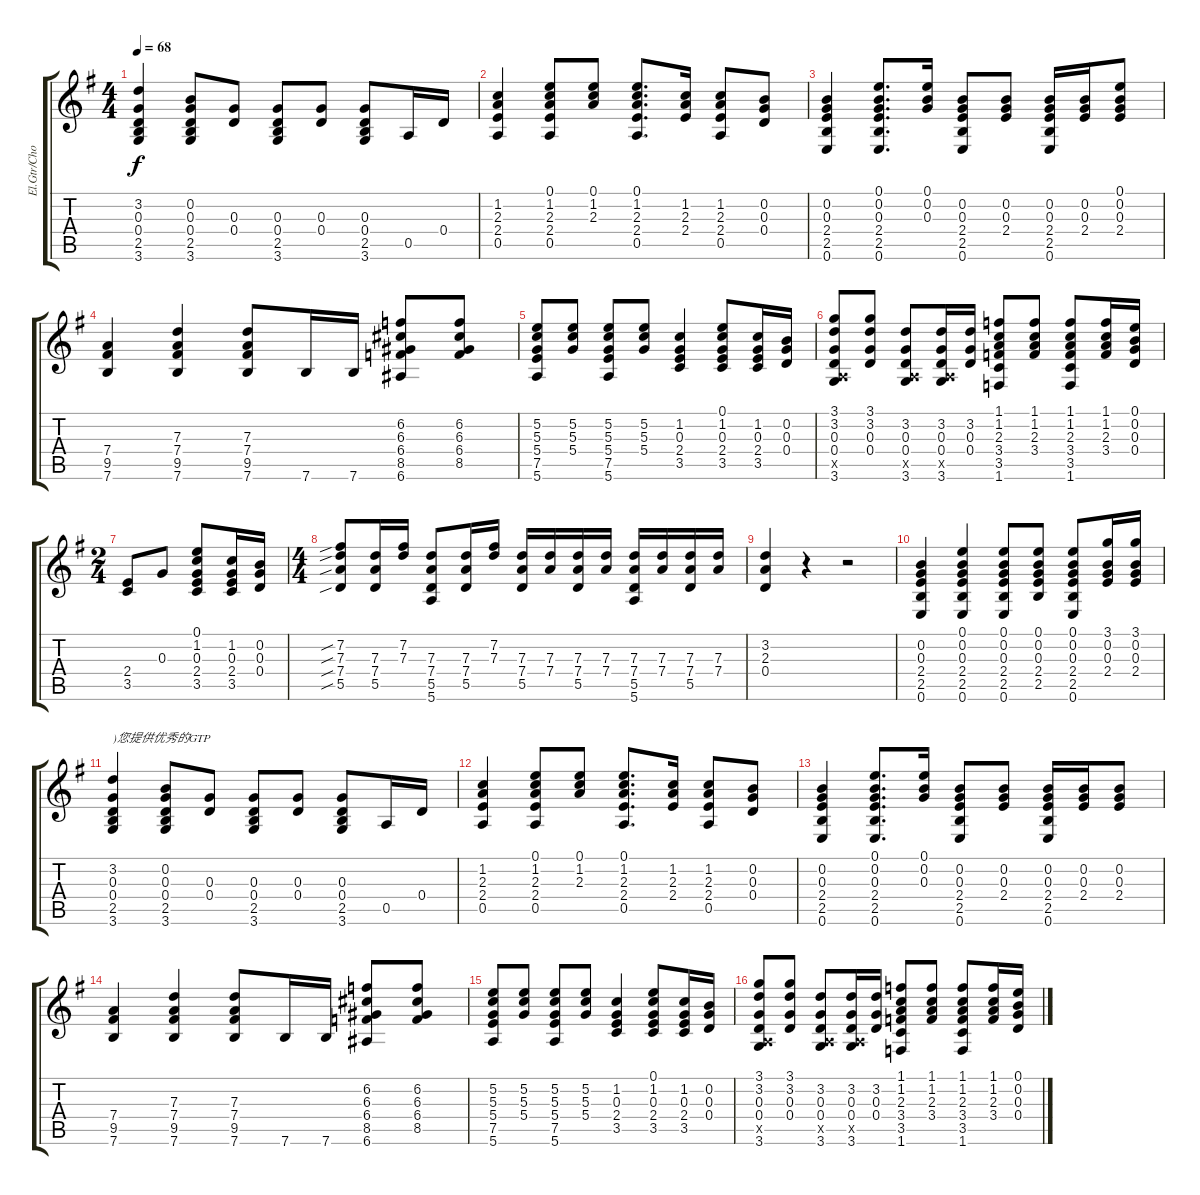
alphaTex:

\track ("El.Gtr/Chorus" "El.Gtr/Cho") {instrument electricguitarjazz}
\staff {score tabs}
\tuning (E4 B3 G3 D3 A2 E2) {hide}
\ts (4 4)
\tempo 68
\clef g2
\ks g
(3.2 0.3 0.4 2.5 3.6).4{dy f} (0.2 0.3 0.4 2.5 3.6).8 (0.3 0.4).8 (0.3 0.4 2.5 3.6).8 (0.3 0.4).8 (0.3 0.4 2.5 3.6).8 0.5.16 0.4.16 |
(1.2 2.3 2.4 0.5).4 (0.1 1.2 2.3 2.4 0.5).8 (0.1 1.2 2.3).8 (0.1 1.2 2.3 2.4 0.5).8{d} (1.2 2.3 2.4).16 (1.2 2.3 2.4 0.5).8 (0.2 0.3 0.4).8 |
(0.2 0.3 2.4 2.5 0.6).4 (0.1 0.2 0.3 2.4 2.5 0.6).8{d} (0.1 0.2 0.3).16 (0.2 0.3 2.4 2.5 0.6).8 (0.2 0.3 2.4).8 (0.2 0.3 2.4 2.5 0.6).16 (0.2 0.3 2.4).16 (0.1 0.2 0.3 2.4).8 |
(7.4 9.5 7.6).4 (7.3 7.4 9.5 7.6).4 (7.3 7.4 9.5 7.6).8 7.6.16 7.6.16 (6.2 6.3 6.4 8.5 6.6).8 (6.2 6.3 6.4 8.5).8 |
(5.2 5.3 5.4 7.5 5.6).8 (5.2 5.3 5.4).8 (5.2 5.3 5.4 7.5 5.6).8 (5.2 5.3 5.4).8 (1.2 0.3 2.4 3.5).4 (0.1 1.2 0.3 2.4 3.5).8 (1.2 0.3 2.4 3.5).16 (0.2 0.3 0.4).16 |
(3.1 3.2 0.3 0.4 0.5{x} 3.6).8 (3.1 3.2 0.3 0.4).8 (3.2 0.3 0.4 0.5{x} 3.6).8 (3.2 0.3 0.4 0.5{x} 3.6).16 (3.2 0.3 0.4).16 (1.1 1.2 2.3 3.4 3.5 1.6).8 (1.1 1.2 2.3 3.4).8 (1.1 1.2 2.3 3.4 3.5 1.6).8 (1.1 1.2 2.3 3.4).16 (0.1 0.2 0.3 0.4).16 |
\ts (2 4)
(2.4 3.5).8 0.3.8 (0.1 1.2 0.3 2.4 3.5).8 (1.2 0.3 2.4 3.5).16 (0.2 0.3 0.4).16 |
\ts (4 4)
(7.2{sib} 7.3{sib} 7.4{sib} 5.5{sib}).8 (7.3 7.4 5.5).16 (7.2 7.3).16 (7.3 7.4 5.5 5.6).8 (7.3 7.4 5.5).16 (7.2 7.3).16 (7.3 7.4 5.5).16 (7.3 7.4).16 (7.3 7.4 5.5).16 (7.3 7.4).16 (7.3 7.4 5.5 5.6).16 (7.3 7.4).16 (7.3 7.4 5.5).16 (7.3 7.4).16 |
(3.2 2.3 0.4).4 r.4 r.2 |
(0.2 0.3 2.4 2.5 0.6).4 (0.1 0.2 0.3 2.4 2.5 0.6).4 (0.1 0.2 0.3 2.4 2.5 0.6).8 (0.1 0.2 0.3 2.4 2.5).8 (0.1 0.2 0.3 2.4 2.5 0.6).8 (3.1 0.2 0.3 2.4).16 (3.1 0.2 0.3 2.4).16 |
(3.2 0.3 0.4 2.5 3.6).4{txt ")您提供优秀的GTP"} (0.2 0.3 0.4 2.5 3.6).8 (0.3 0.4).8 (0.3 0.4 2.5 3.6).8 (0.3 0.4).8 (0.3 0.4 2.5 3.6).8 0.5.16 0.4.16 |
(1.2 2.3 2.4 0.5).4 (0.1 1.2 2.3 2.4 0.5).8 (0.1 1.2 2.3).8 (0.1 1.2 2.3 2.4 0.5).8{d} (1.2 2.3 2.4).16 (1.2 2.3 2.4 0.5).8 (0.2 0.3 0.4).8 |
(0.2 0.3 2.4 2.5 0.6).4 (0.1 0.2 0.3 2.4 2.5 0.6).8{d} (0.1 0.2 0.3).16 (0.2 0.3 2.4 2.5 0.6).8 (0.2 0.3 2.4).8 (0.2 0.3 2.4 2.5 0.6).16 (0.2 0.3 2.4).16 (0.2 0.3 2.4).8 |
(7.4 9.5 7.6).4 (7.3 7.4 9.5 7.6).4 (7.3 7.4 9.5 7.6).8 7.6.16 7.6.16 (6.2 6.3 6.4 8.5 6.6).8 (6.2 6.3 6.4 8.5).8 |
(5.2 5.3 5.4 7.5 5.6).8 (5.2 5.3 5.4).8 (5.2 5.3 5.4 7.5 5.6).8 (5.2 5.3 5.4).8 (1.2 0.3 2.4 3.5).4 (0.1 1.2 0.3 2.4 3.5).8 (1.2 0.3 2.4 3.5).16 (0.2 0.3 0.4).16 |
(3.1 3.2 0.3 0.4 0.5{x} 3.6).8 (3.1 3.2 0.3 0.4).8 (3.2 0.3 0.4 0.5{x} 3.6).8 (3.2 0.3 0.4 0.5{x} 3.6).16 (3.2 0.3 0.4).16 (1.1 1.2 2.3 3.4 3.5 1.6).8 (1.1 1.2 2.3 3.4).8 (1.1 1.2 2.3 3.4 3.5 1.6).8 (1.1 1.2 2.3 3.4).16 (0.1 0.2 0.3 0.4).16
